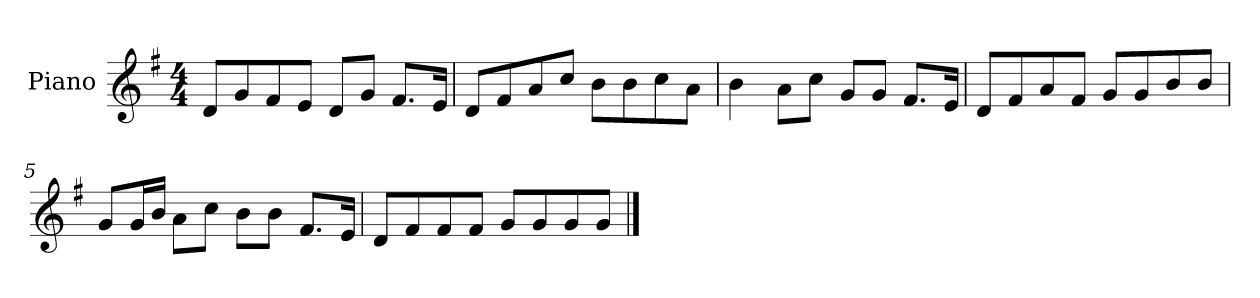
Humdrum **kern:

**kern
*part1
*staff1
*I"Piano
*I'P-no
*clefG2
*k[f#]
*M4/4
*MM90
=1
8d/L
8g/
8f#/
8e/J
8d/L
8g/J
8.f#/L
16e/Jk
=2
8d/L
8f#/
8a/
8cc/J
8b\L
8b\
8cc\
8a\J
=3
4b\
8a\L
8cc\J
8g/L
8g/J
8.f#/L
16e/Jk
=4
8d/L
8f#/
8a/
8f#/J
8g/L
8g/
8b/
8b/J
!!LO:LB:g=z
=5
8g/L
16g/L
16b/JJ
8a\L
8cc\J
8b\L
8b\J
8.f#/L
16e/Jk
=6
8d/L
8f#/
8f#/
8f#/J
8g/L
8g/
8g/
8g/J
==
*-
